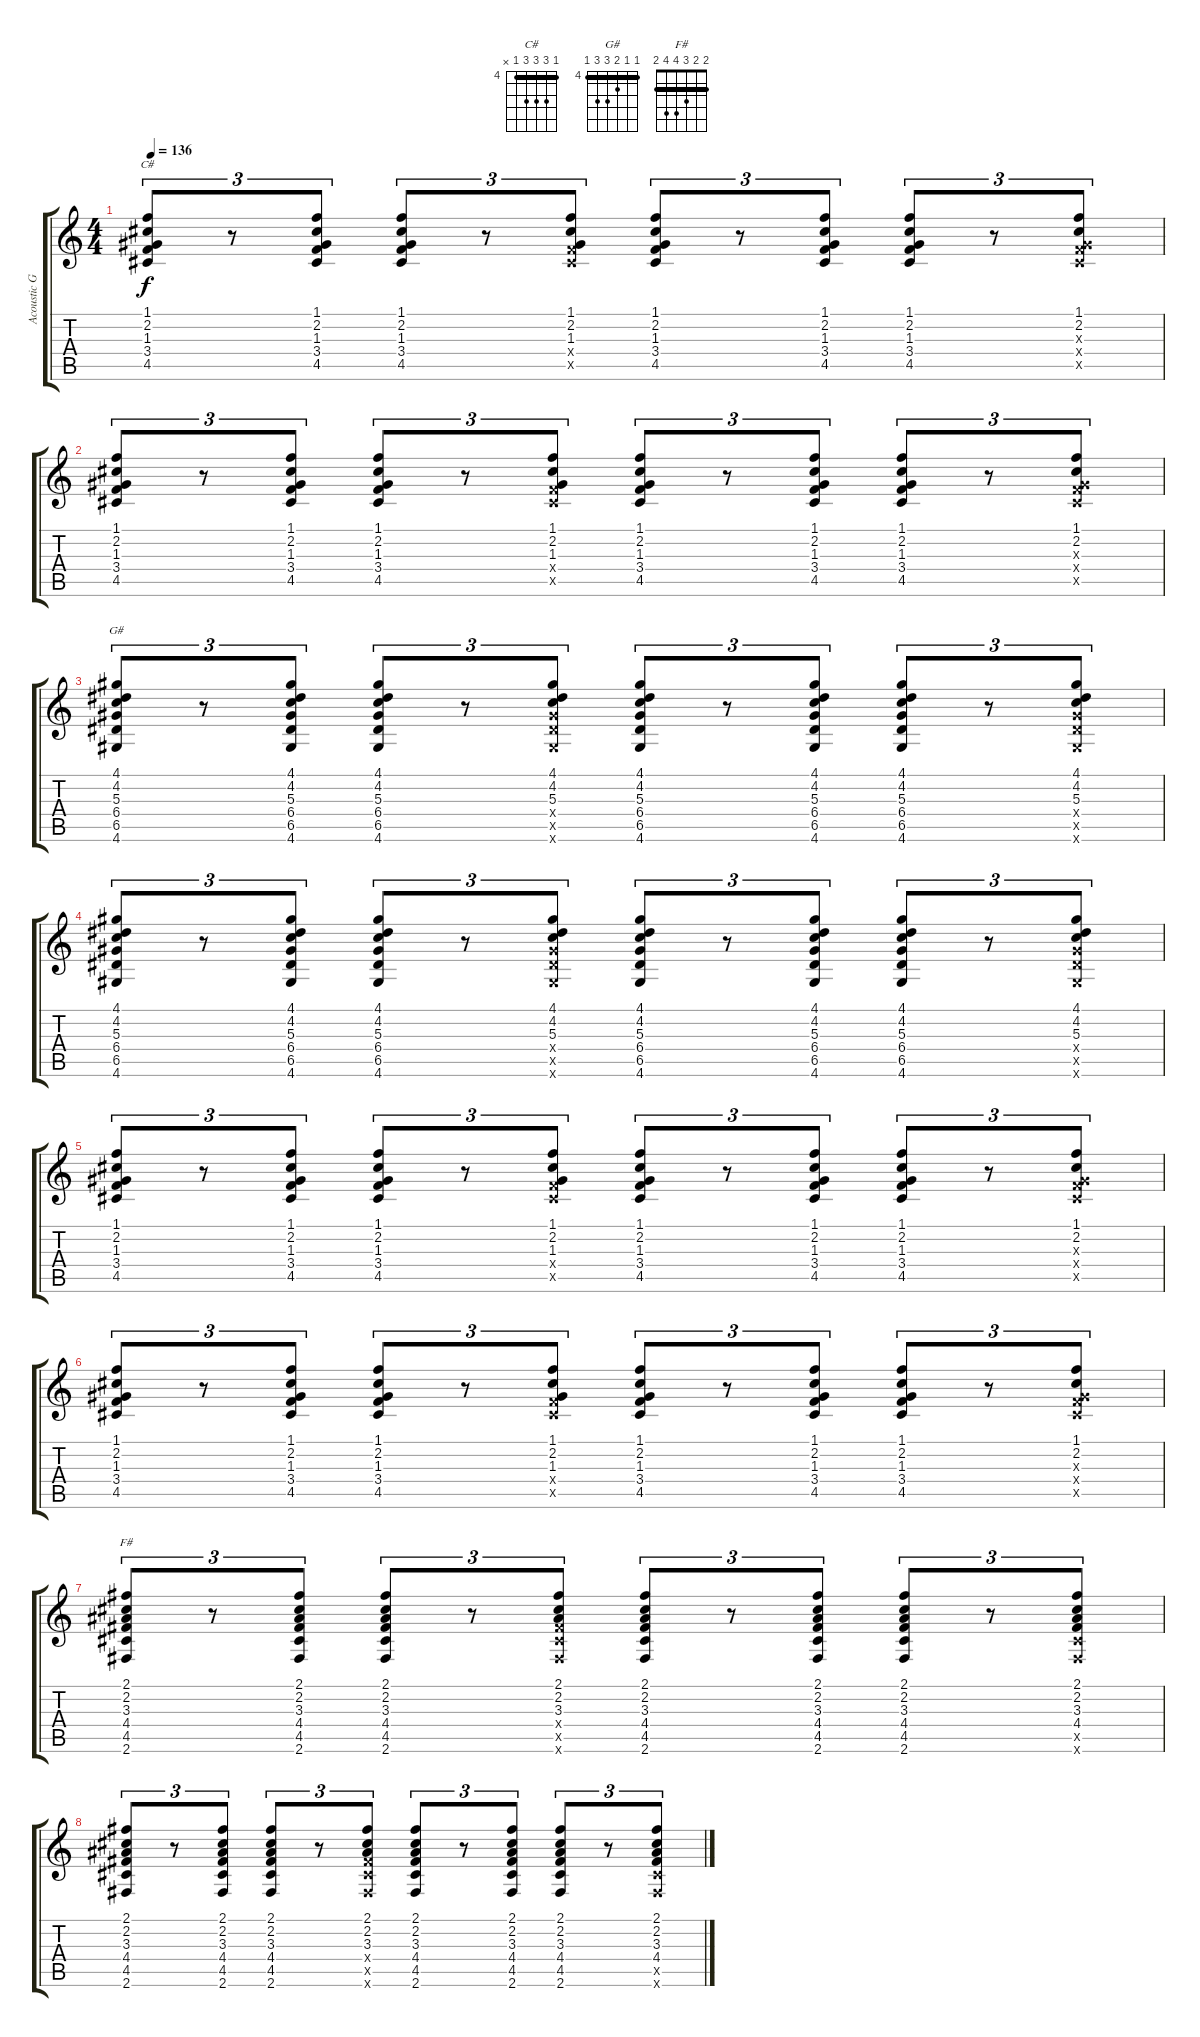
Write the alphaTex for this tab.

\track ("Acoustic Guitar" "Acoustic G") {instrument acousticguitarsteel}
\staff {score tabs}
\tuning (E4 B3 G3 D3 A2 E2) {hide}
\chord ("C#" 4 6 6 6 4 x) {firstfret 4 barre 4}
\chord ("G#" 4 4 5 6 6 4) {firstfret 4 barre 4}
\chord ("F#" 2 2 3 4 4 2) {barre 2}
\ts (4 4)
\tempo 136
\clef g2
\ks c
(1.1 2.2 1.3 3.4 4.5).8{tu (3 2) ch "C#" dy f} r.8{tu (3 2)} (1.1 2.2 1.3 3.4 4.5).8{tu (3 2)} (1.1 2.2 1.3 3.4 4.5).8{tu (3 2)} r.8{tu (3 2)} (1.1 2.2 1.3 3.4{x} 4.5{x}).8{tu (3 2)} (1.1 2.2 1.3 3.4 4.5).8{tu (3 2)} r.8{tu (3 2)} (1.1 2.2 1.3 3.4 4.5).8{tu (3 2)} (1.1 2.2 1.3 3.4 4.5).8{tu (3 2)} r.8{tu (3 2)} (1.1 2.2 1.3{x} 3.4{x} 4.5{x}).8{tu (3 2)} |
(1.1 2.2 1.3 3.4 4.5).8{tu (3 2)} r.8{tu (3 2)} (1.1 2.2 1.3 3.4 4.5).8{tu (3 2)} (1.1 2.2 1.3 3.4 4.5).8{tu (3 2)} r.8{tu (3 2)} (1.1 2.2 1.3 3.4{x} 4.5{x}).8{tu (3 2)} (1.1 2.2 1.3 3.4 4.5).8{tu (3 2)} r.8{tu (3 2)} (1.1 2.2 1.3 3.4 4.5).8{tu (3 2)} (1.1 2.2 1.3 3.4 4.5).8{tu (3 2)} r.8{tu (3 2)} (1.1 2.2 1.3{x} 3.4{x} 4.5{x}).8{tu (3 2)} |
(4.1 4.2 5.3 6.4 6.5 4.6).8{tu (3 2) ch "G#"} r.8{tu (3 2)} (4.1 4.2 5.3 6.4 6.5 4.6).8{tu (3 2)} (4.1 4.2 5.3 6.4 6.5 4.6).8{tu (3 2)} r.8{tu (3 2)} (4.1 4.2 5.3 6.4{x} 6.5{x} 4.6{x}).8{tu (3 2)} (4.1 4.2 5.3 6.4 6.5 4.6).8{tu (3 2)} r.8{tu (3 2)} (4.1 4.2 5.3 6.4 6.5 4.6).8{tu (3 2)} (4.1 4.2 5.3 6.4 6.5 4.6).8{tu (3 2)} r.8{tu (3 2)} (4.1 4.2 5.3 6.4{x} 6.5{x} 4.6{x}).8{tu (3 2)} |
(4.1 4.2 5.3 6.4 6.5 4.6).8{tu (3 2)} r.8{tu (3 2)} (4.1 4.2 5.3 6.4 6.5 4.6).8{tu (3 2)} (4.1 4.2 5.3 6.4 6.5 4.6).8{tu (3 2)} r.8{tu (3 2)} (4.1 4.2 5.3 6.4{x} 6.5{x} 4.6{x}).8{tu (3 2)} (4.1 4.2 5.3 6.4 6.5 4.6).8{tu (3 2)} r.8{tu (3 2)} (4.1 4.2 5.3 6.4 6.5 4.6).8{tu (3 2)} (4.1 4.2 5.3 6.4 6.5 4.6).8{tu (3 2)} r.8{tu (3 2)} (4.1 4.2 5.3 6.4{x} 6.5{x} 4.6{x}).8{tu (3 2)} |
(1.1 2.2 1.3 3.4 4.5).8{tu (3 2)} r.8{tu (3 2)} (1.1 2.2 1.3 3.4 4.5).8{tu (3 2)} (1.1 2.2 1.3 3.4 4.5).8{tu (3 2)} r.8{tu (3 2)} (1.1 2.2 1.3 3.4{x} 4.5{x}).8{tu (3 2)} (1.1 2.2 1.3 3.4 4.5).8{tu (3 2)} r.8{tu (3 2)} (1.1 2.2 1.3 3.4 4.5).8{tu (3 2)} (1.1 2.2 1.3 3.4 4.5).8{tu (3 2)} r.8{tu (3 2)} (1.1 2.2 1.3{x} 3.4{x} 4.5{x}).8{tu (3 2)} |
(1.1 2.2 1.3 3.4 4.5).8{tu (3 2)} r.8{tu (3 2)} (1.1 2.2 1.3 3.4 4.5).8{tu (3 2)} (1.1 2.2 1.3 3.4 4.5).8{tu (3 2)} r.8{tu (3 2)} (1.1 2.2 1.3 3.4{x} 4.5{x}).8{tu (3 2)} (1.1 2.2 1.3 3.4 4.5).8{tu (3 2)} r.8{tu (3 2)} (1.1 2.2 1.3 3.4 4.5).8{tu (3 2)} (1.1 2.2 1.3 3.4 4.5).8{tu (3 2)} r.8{tu (3 2)} (1.1 2.2 1.3{x} 3.4{x} 4.5{x}).8{tu (3 2)} |
(2.1 2.2 3.3 4.4 4.5 2.6).8{tu (3 2) ch "F#"} r.8{tu (3 2)} (2.1 2.2 3.3 4.4 4.5 2.6).8{tu (3 2)} (2.1 2.2 3.3 4.4 4.5 2.6).8{tu (3 2)} r.8{tu (3 2)} (2.1 2.2 3.3 4.4{x} 4.5{x} 2.6{x}).8{tu (3 2)} (2.1 2.2 3.3 4.4 4.5 2.6).8{tu (3 2)} r.8{tu (3 2)} (2.1 2.2 3.3 4.4 4.5 2.6).8{tu (3 2)} (2.1 2.2 3.3 4.4 4.5 2.6).8{tu (3 2)} r.8{tu (3 2)} (2.1 2.2 3.3 4.4 4.5{x} 2.6{x}).8{tu (3 2)} |
(2.1 2.2 3.3 4.4 4.5 2.6).8{tu (3 2)} r.8{tu (3 2)} (2.1 2.2 3.3 4.4 4.5 2.6).8{tu (3 2)} (2.1 2.2 3.3 4.4 4.5 2.6).8{tu (3 2)} r.8{tu (3 2)} (2.1 2.2 3.3 4.4{x} 4.5{x} 2.6{x}).8{tu (3 2)} (2.1 2.2 3.3 4.4 4.5 2.6).8{tu (3 2)} r.8{tu (3 2)} (2.1 2.2 3.3 4.4 4.5 2.6).8{tu (3 2)} (2.1 2.2 3.3 4.4 4.5 2.6).8{tu (3 2)} r.8{tu (3 2)} (2.1 2.2 3.3 4.4 4.5{x} 2.6{x}).8{tu (3 2)}
